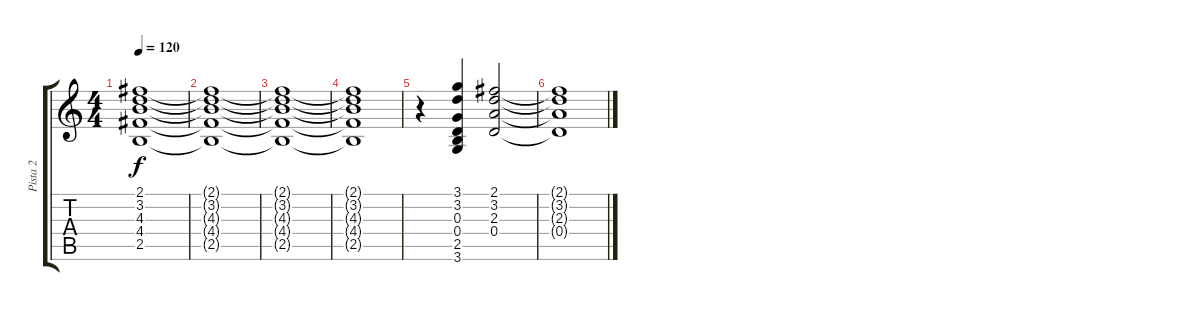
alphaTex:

\track ("Pista 2" "Pista 2") {instrument electricguitarclean}
\staff {score tabs}
\tuning (E4 B3 G3 D3 A2 E2) {hide}
\ts (4 4)
\tempo 120
\clef g2
\ks c
(2.1 3.2 4.3 4.4 2.5).1{dy f} |
(2.1{t} 3.2{t} 4.3{t} 4.4{t} 2.5{t}).1 |
(2.1{t} 3.2{t} 4.3{t} 4.4{t} 2.5{t}).1 |
(2.1{t} 3.2{t} 4.3{t} 4.4{t} 2.5{t}).1 |
r.4 (3.1 3.2 0.3 0.4 2.5 3.6).4 (2.1 3.2 2.3 0.4).2 |
(2.1{t} 3.2{t} 2.3{t} 0.4{t}).1
